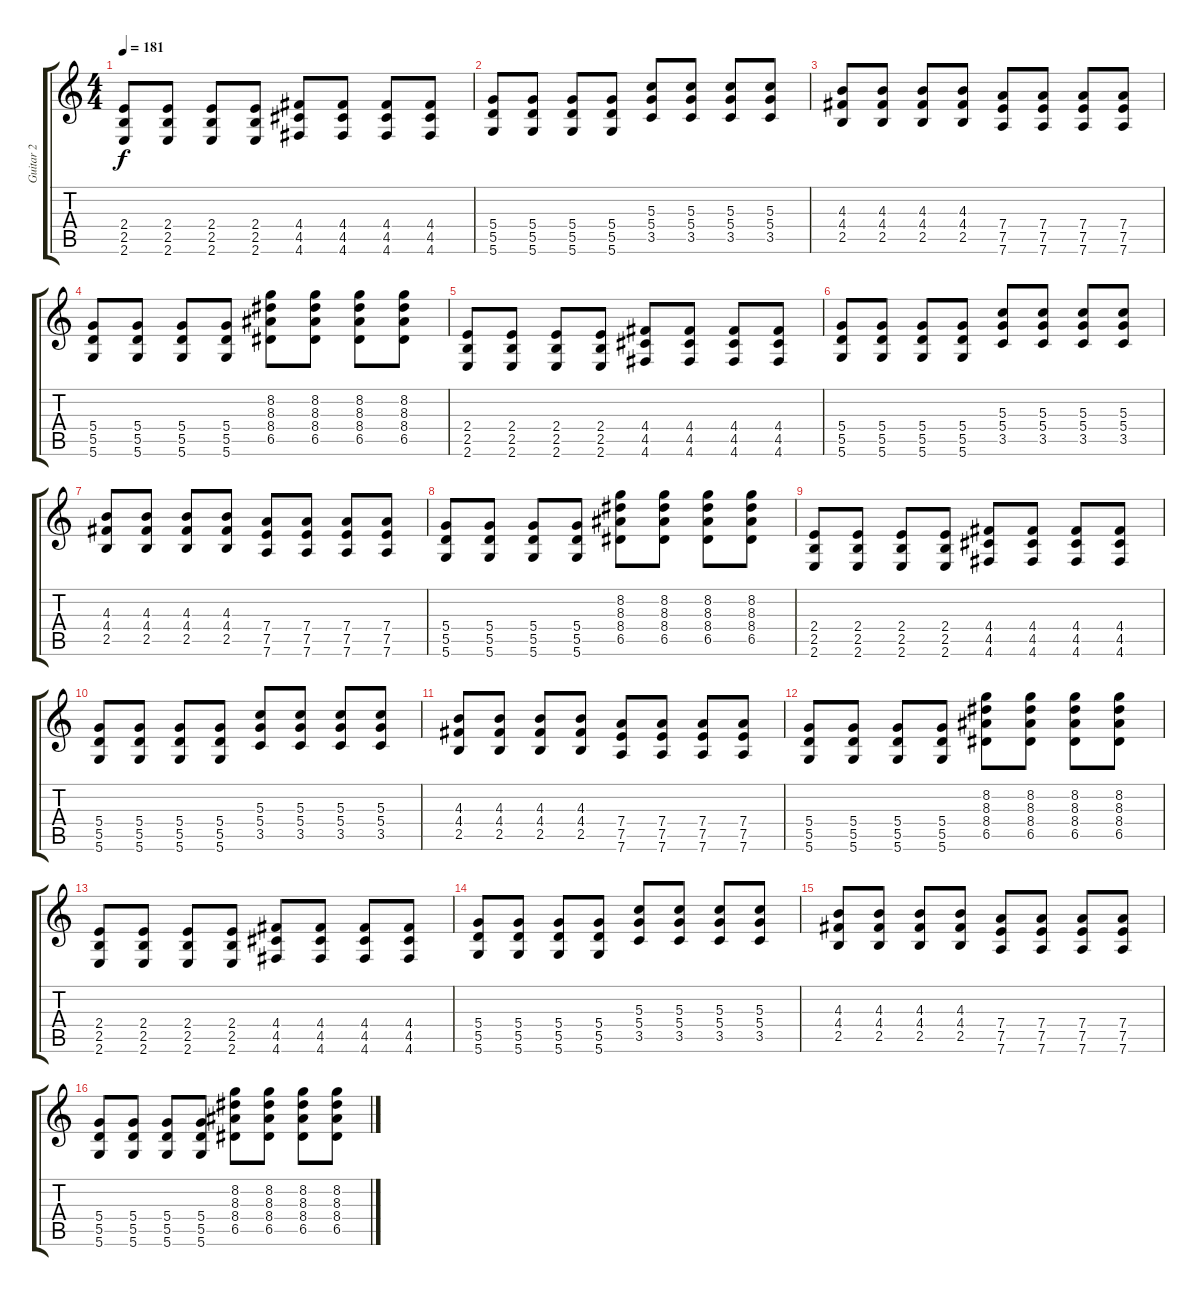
\track ("Guitar 2" "Guitar 2") {instrument overdrivenguitar}
\staff {score tabs}
\tuning (E4 B3 G3 D3 A2 D2) {hide}
\ts (4 4)
\tempo 181
\clef g2
\ks c
(2.4 2.5 2.6).8{dy f} (2.4 2.5 2.6).8 (2.4 2.5 2.6).8 (2.4 2.5 2.6).8 (4.4 4.5 4.6).8 (4.4 4.5 4.6).8 (4.4 4.5 4.6).8 (4.4 4.5 4.6).8 |
(5.4 5.5 5.6).8 (5.4 5.5 5.6).8 (5.4 5.5 5.6).8 (5.4 5.5 5.6).8 (5.3 5.4 3.5).8 (5.3 5.4 3.5).8 (5.3 5.4 3.5).8 (5.3 5.4 3.5).8 |
(4.3 4.4 2.5).8 (4.3 4.4 2.5).8 (4.3 4.4 2.5).8 (4.3 4.4 2.5).8 (7.4 7.5 7.6).8 (7.4 7.5 7.6).8 (7.4 7.5 7.6).8 (7.4 7.5 7.6).8 |
(5.4 5.5 5.6).8 (5.4 5.5 5.6).8 (5.4 5.5 5.6).8 (5.4 5.5 5.6).8 (8.2 8.3 8.4 6.5).8 (8.2 8.3 8.4 6.5).8 (8.2 8.3 8.4 6.5).8 (8.2 8.3 8.4 6.5).8 |
(2.4 2.5 2.6).8 (2.4 2.5 2.6).8 (2.4 2.5 2.6).8 (2.4 2.5 2.6).8 (4.4 4.5 4.6).8 (4.4 4.5 4.6).8 (4.4 4.5 4.6).8 (4.4 4.5 4.6).8 |
(5.4 5.5 5.6).8 (5.4 5.5 5.6).8 (5.4 5.5 5.6).8 (5.4 5.5 5.6).8 (5.3 5.4 3.5).8 (5.3 5.4 3.5).8 (5.3 5.4 3.5).8 (5.3 5.4 3.5).8 |
(4.3 4.4 2.5).8 (4.3 4.4 2.5).8 (4.3 4.4 2.5).8 (4.3 4.4 2.5).8 (7.4 7.5 7.6).8 (7.4 7.5 7.6).8 (7.4 7.5 7.6).8 (7.4 7.5 7.6).8 |
(5.4 5.5 5.6).8 (5.4 5.5 5.6).8 (5.4 5.5 5.6).8 (5.4 5.5 5.6).8 (8.2 8.3 8.4 6.5).8 (8.2 8.3 8.4 6.5).8 (8.2 8.3 8.4 6.5).8 (8.2 8.3 8.4 6.5).8 |
(2.4 2.5 2.6).8 (2.4 2.5 2.6).8 (2.4 2.5 2.6).8 (2.4 2.5 2.6).8 (4.4 4.5 4.6).8 (4.4 4.5 4.6).8 (4.4 4.5 4.6).8 (4.4 4.5 4.6).8 |
(5.4 5.5 5.6).8 (5.4 5.5 5.6).8 (5.4 5.5 5.6).8 (5.4 5.5 5.6).8 (5.3 5.4 3.5).8 (5.3 5.4 3.5).8 (5.3 5.4 3.5).8 (5.3 5.4 3.5).8 |
(4.3 4.4 2.5).8 (4.3 4.4 2.5).8 (4.3 4.4 2.5).8 (4.3 4.4 2.5).8 (7.4 7.5 7.6).8 (7.4 7.5 7.6).8 (7.4 7.5 7.6).8 (7.4 7.5 7.6).8 |
(5.4 5.5 5.6).8 (5.4 5.5 5.6).8 (5.4 5.5 5.6).8 (5.4 5.5 5.6).8 (8.2 8.3 8.4 6.5).8 (8.2 8.3 8.4 6.5).8 (8.2 8.3 8.4 6.5).8 (8.2 8.3 8.4 6.5).8 |
(2.4 2.5 2.6).8 (2.4 2.5 2.6).8 (2.4 2.5 2.6).8 (2.4 2.5 2.6).8 (4.4 4.5 4.6).8 (4.4 4.5 4.6).8 (4.4 4.5 4.6).8 (4.4 4.5 4.6).8 |
(5.4 5.5 5.6).8 (5.4 5.5 5.6).8 (5.4 5.5 5.6).8 (5.4 5.5 5.6).8 (5.3 5.4 3.5).8 (5.3 5.4 3.5).8 (5.3 5.4 3.5).8 (5.3 5.4 3.5).8 |
(4.3 4.4 2.5).8 (4.3 4.4 2.5).8 (4.3 4.4 2.5).8 (4.3 4.4 2.5).8 (7.4 7.5 7.6).8 (7.4 7.5 7.6).8 (7.4 7.5 7.6).8 (7.4 7.5 7.6).8 |
(5.4 5.5 5.6).8 (5.4 5.5 5.6).8 (5.4 5.5 5.6).8 (5.4 5.5 5.6).8 (8.2 8.3 8.4 6.5).8 (8.2 8.3 8.4 6.5).8 (8.2 8.3 8.4 6.5).8 (8.2 8.3 8.4 6.5).8
